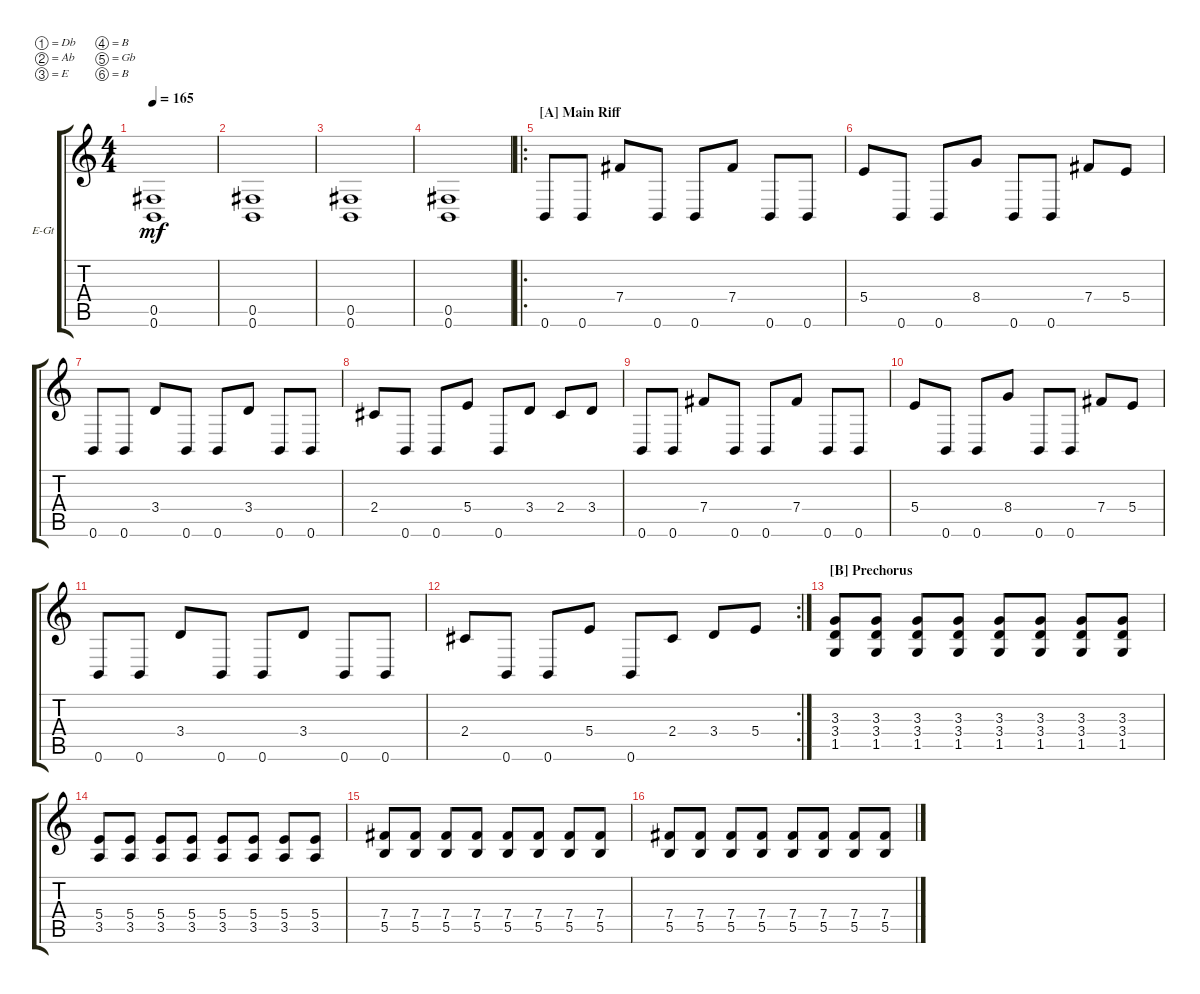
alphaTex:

\bracketExtendMode groupsimilarinstruments
\firstSystemTrackNameOrientation horizontal
\otherSystemsTrackNameOrientation horizontal
\track ("Electric Guitar 2" "E-Gt") {instrument distortionguitar}
\staff {score tabs}
\tuning (Db4 Ab3 E3 B2 Gb2 B1)
\ts (4 4)
\tempo 165
\clef g2
\ks c
(0.6 0.5).1{dy mf instrument distortionguitar} |
(0.5 0.6).1 |
(0.6 0.5).1 |
(0.6 0.5).1 |
\ro
\section ("A" "Main Riff")
0.6.8 0.6.8 7.4.8 0.6.8 0.6.8 7.4.8 0.6.8 0.6.8 |
5.4.8 0.6.8 0.6.8 8.4.8 0.6.8 0.6.8 7.4.8 5.4.8 |
0.6.8 0.6.8 3.4.8 0.6.8 0.6.8 3.4.8 0.6.8 0.6.8 |
2.4.8 0.6.8 0.6.8 5.4.8 0.6.8 3.4.8 2.4.8 3.4.8 |
0.6.8 0.6.8 7.4.8 0.6.8 0.6.8 7.4.8 0.6.8 0.6.8 |
5.4.8 0.6.8 0.6.8 8.4.8 0.6.8 0.6.8 7.4.8 5.4.8 |
0.6.8 0.6.8 3.4.8 0.6.8 0.6.8 3.4.8 0.6.8 0.6.8 |
\rc 2
2.4.8 0.6.8 0.6.8 5.4.8 0.6.8 2.4.8 3.4.8 5.4.8 |
\section ("B" "Prechorus")
(1.5 3.4 3.3).8 (1.5 3.4 3.3).8 (1.5 3.4 3.3).8 (1.5 3.4 3.3).8 (1.5 3.4 3.3).8 (1.5 3.4 3.3).8 (1.5 3.4 3.3).8 (1.5 3.4 3.3).8 |
(5.4 3.5).8 (5.4 3.5).8 (5.4 3.5).8 (5.4 3.5).8 (5.4 3.5).8 (5.4 3.5).8 (5.4 3.5).8 (5.4 3.5).8 |
(5.5 7.4).8 (5.5 7.4).8 (5.5 7.4).8 (5.5 7.4).8 (5.5 7.4).8 (5.5 7.4).8 (5.5 7.4).8 (5.5 7.4).8 |
(5.5 7.4).8 (5.5 7.4).8 (5.5 7.4).8 (5.5 7.4).8 (5.5 7.4).8 (5.5 7.4).8 (5.5 7.4).8 (5.5 7.4).8
